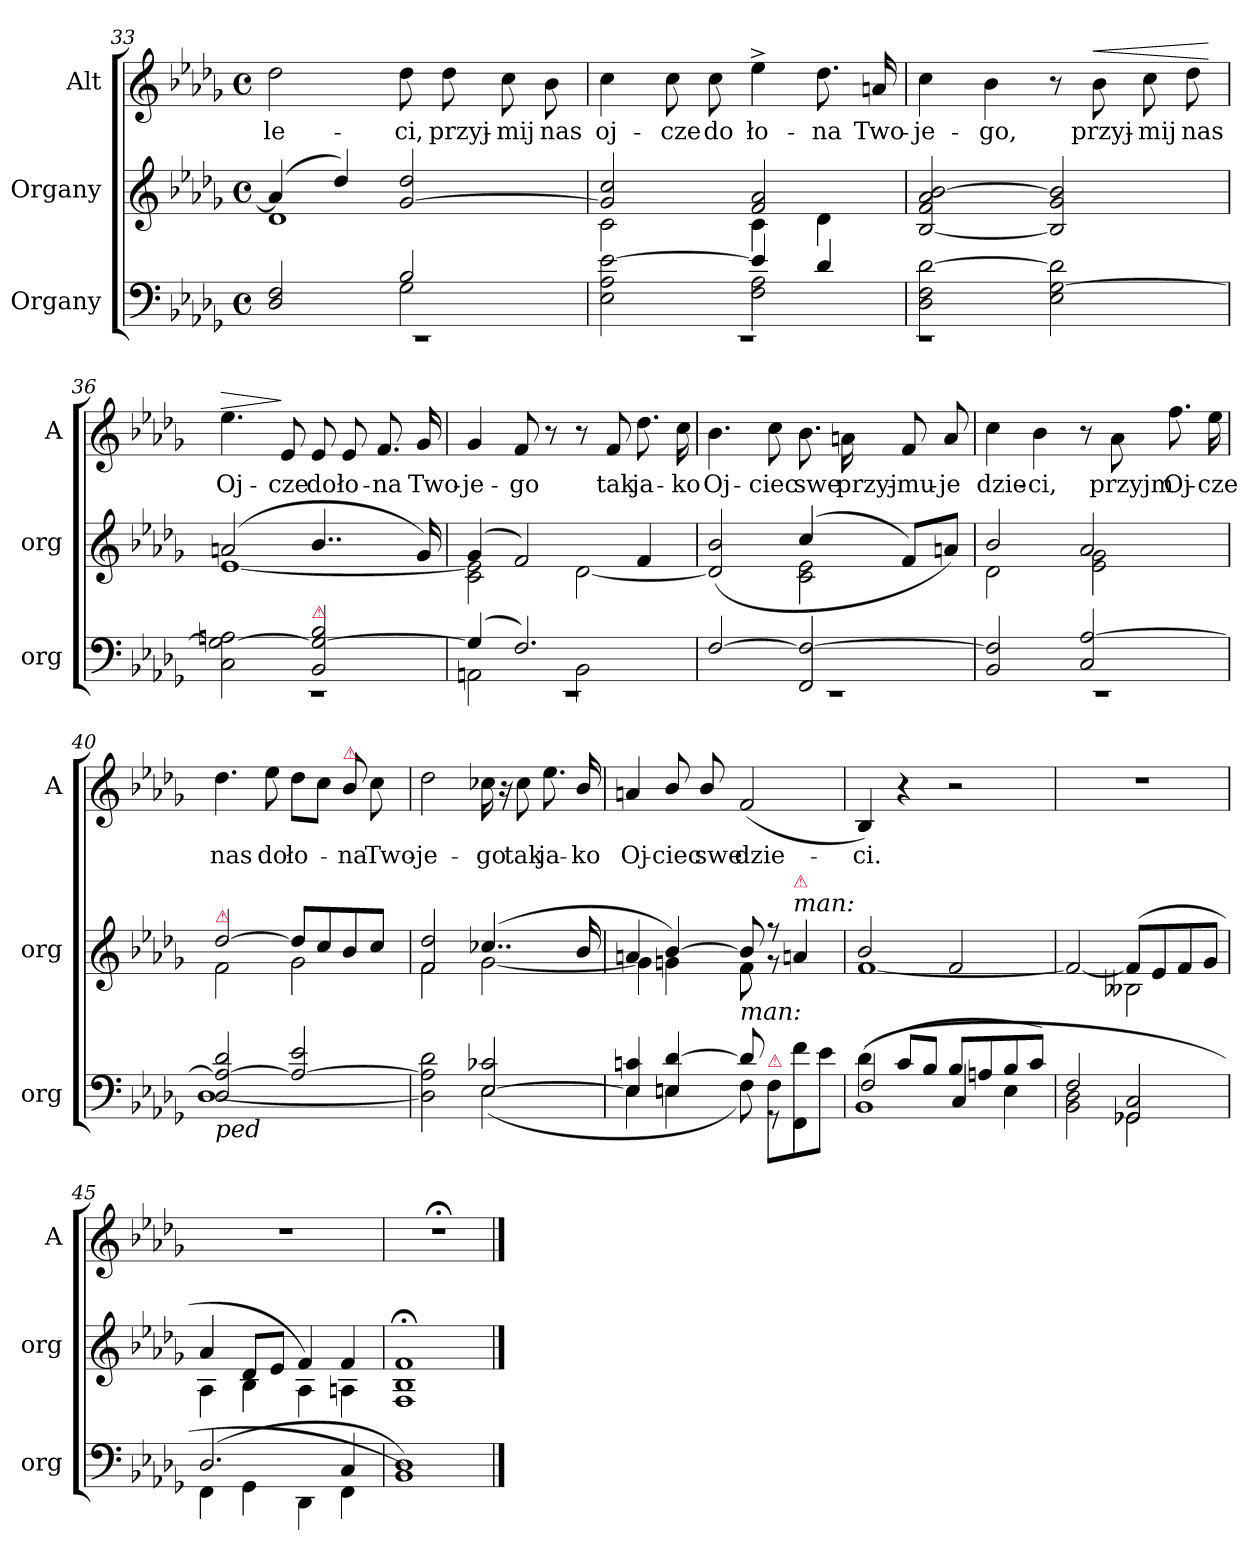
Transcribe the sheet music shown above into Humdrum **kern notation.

**kern	**kern	**kern	**text	**dynam
*part3	*part2	*part1	*part1	*part1
*staff3	*staff2	*staff1	*staff1	*staff1
*I"Organy	*I"Organy	*I"Alt	*	*
*I'org	*I'org	*I'A	*	*
*clefF4	*clefG2	*clefG2	*	*
*k[b-e-a-d-g-]	*k[b-e-a-d-g-]	*k[b-e-a-d-g-]	*	*
*M4/4	*M4/4	*M4/4	*	*
*met(c)	*met(c)	*met(c)	*	*
=33	=33	=33	=33	=33
*^	*^	*	*	*
*	*^	*	*	*	*	*
2D-/ 2F/	2ryy	1rEE	(>4a-/]	1d-	2dd-\	-le-	.
.	.	.	4dd-/)	.	.	.	.
2B-/	2G-\	.	[2g-/ 2dd-/	.	8dd-\	-ci,	.
.	.	.	.	.	8dd-\	przyj-	.
.	.	.	.	.	8cc\	-mij	.
.	.	.	.	.	8b-\	nas	.
=34	=34	=34	=34	=34	=34	=34	=34
2E-\ 2A-\ [2e-\	2ryy	1rEE	2g-]/ 2cc/	2c\	4cc\	oj-	.
.	.	.	.	.	8cc\	-cze	.
.	.	.	.	.	8cc\	do	.
4e-/]	2F\ 2A-\	.	2f/ 2a-/	4c\	4ee-^>\	ło-	.
4d-/	.	.	.	4d-\	8.dd-\	-na	.
.	.	.	.	.	16an/	Two-	.
*	*v	*v	*	*	*	*	*
*	*	*v	*v	*	*	*
=35	=35	=35	=35	=35	=35
2D-\ 2F\ [2d-\	1rEE	[2B-/ 2f/ 2a-/ [2b-/	4cc\	-je-	.
.	.	.	4b-\	-go,	.
2E-\ [<2G-\ 2d-]\	.	2B-]/ 2g-/ 2b-]/	8r	.	.
!	!	!	!	!	!LO:HP:a
.	.	.	8b-\	przyj-	<
.	.	.	8cc\	-mij	.
.	.	.	8dd-\	nas	.
*v	*v	*	*	*	*
.	.	.	.	[
=36	=36	=36	=36	=36
*^	*^	*	*	*
!	!	!	!	!	!	!LO:HP:a
2C\ 2G-_<\ 2An\	1rEE	(>2an/	[1e-	4.ee-\	Oj-	>
.	.	.	.	8e-/	-cze	]
!LO:TX:a:color=crimson:t=⚠	!	!	!	!	!	!
2BB-/ 2G-_/ 2B-/	.	4..b-/	.	8e-/	do	.
.	.	.	.	8e-/	ło-	.
.	.	.	.	8.f/	-na	.
.	.	16g-/)	.	16g-/	Two-	.
=37	=37	=37	=37	=37	=37	=37
*	*^	*	*	*	*	*
(>4G-]	2AAn\	1rEE	(>4g-/	2c\ 2e-]\	4g-/	-je-	.
2.F)	.	.	2f/)	.	8f/	-go	.
.	.	.	.	.	8r	.	.
.	2BB-\	.	.	[2d-\	8r	.	.
.	.	.	.	.	8f/	tak	.
.	.	.	4f/	.	8.dd-\	ja-	.
.	.	.	.	.	16cc\	-ko	.
*	*v	*v	*	*	*	*	*
=38	=38	=38	=38	=38	=38	=38
[>2F/	1rEE	(>2d-]/ 2b-/	2ryy	4.b-\	Oj-	.
.	.	.	.	8cc\	-ciec	.
2FF/ 2F_/	.	(>4cc/	2c\ 2e-\	8.b-\	swe	.
.	.	.	.	16an\	przyj-	.
.	.	8f/L)	.	8f/	-mu-	.
.	.	8an/J)	.	8a/	-je	.
=39	=39	=39	=39	=39	=39	=39
2BB-/ 2F]/	1rEE	2b-/	2d-\	4cc\	dzie-	.
.	.	.	.	4b-\	-ci,	.
2C/ [>2A-/	.	2a-/	2e-\ 2g-\	8r	.	.
.	.	.	.	8a-\	przyjm	.
.	.	.	.	8.ff\	Oj-	.
.	.	.	.	16ee-\	-cze	.
=40	=40	=40	=40	=40	=40	=40
!	!	!LO:TX:a:color=crimson:t=⚠	!	!	!	!
!LO:TX:b:i:t=ped	!	!	!	!	!	!
2D-/ 2A-_>/ 2d-/	[1D-	[2dd-/	2f\	4.dd-\	nas	.
.	.	.	.	8ee-\	do	.
2A-_/ 2e-/	.	8dd-/L]	2g-\	8dd-\L	ło-	.
.	.	8cc/	.	8cc\J	.	.
!	!	!	!	!LO:TX:a:color=crimson:t=⚠	!	!
.	.	8b-/	.	8b-/	-na	.
.	.	8cc/J	.	8cc\	Two-	.
=41	=41	=41	=41	=41	=41	=41
2rAyy	2D-]\ 2A-]\ 2d-\	2f/ 2dd-/	2f\	2dd-\	-je-	.
[2E-/ 2c-X/	(<2E-\	(>4..cc-X/	[2g-\	16cc-X\	-go	.
.	.	.	.	16r	.	.
.	.	.	.	8cc-\	tak	.
.	.	.	.	8.ee-\	ja-	.
.	.	16b-/	.	16b-/	-ko	.
=42	=42	=42	=42	=42	=42	=42
4E-]/ 4cn/	4E-\	4an/	4g-\]	4an/	Oj-	.
4En/ [4d-/	4En\	[4b-/)	4gn\	8b-/	-ciec	.
.	.	.	.	8b-/	swe	.
!	!	!LO:TX:b:i:t=man&colon;	!	!	!	!
8d-/]	8F\)	8b-/]	8f\	(>2f/	dzie-	.
!LO:TX:a:color=crimson:t=⚠	!	!	!	!	!	!
8F/L	8r	8rg	8rff	.	.	.
!	!	!LO:TX:a:i:t=man&colon;	!	!	!	!
!	!	!LO:TX:a:color=crimson:t=⚠	!	!	!	!
8f\	4FF\	4an/	4rAyy	.	.	.
8e-\J	.	.	.	.	.	.
=43	=43	=43	=43	=43	=43	=43
*	*^	*	*	*	*	*
(>4d-\	2F/	(<1BB-	2b-/	[>1f	4B-/)	-ci.	.
8c/L	.	.	.	.	4r	.	.
8B-/J	.	.	.	.	.	.	.
8B-/L	4C/	.	2f/	.	2r	.	.
8An/	.	.	.	.	.	.	.
8B-/	4E-\	.	.	.	.	.	.
8c/J)	.	.	.	.	.	.	.
*	*v	*v	*	*	*	*	*
=44	=44	=44	=44	=44	=44	=44
2F/	2BB-\ 2D-\	2f/_	2ryy	1r	.	.
2GG-X/ 2C/	2GG-X\	(>8f/L]	2B--X\	.	.	.
.	.	8e-/	.	.	.	.
.	.	8f/	.	.	.	.
.	.	8g-/J	.	.	.	.
=45	=45	=45	=45	=45	=45	=45
(>2.D-/	4FF\	4a-/	4A-\	1r	.	.
.	4GG-\	8d-/L	4B-\	.	.	.
.	.	8e-/J	.	.	.	.
.	4DD-\	4f/	4A-\)	.	.	.
4C/	4FF\	4f/	4An\	.	.	.
*	*	*v	*v	*	*	*
=46	=46	=46	=46	=46	=46
1D-)	1BB-)	1F;< 1B-;< 1f;<	1r;<	.	.
*v	*v	*	*	*	*
==	==	==	==	==
*-	*-	*-	*-	*-
